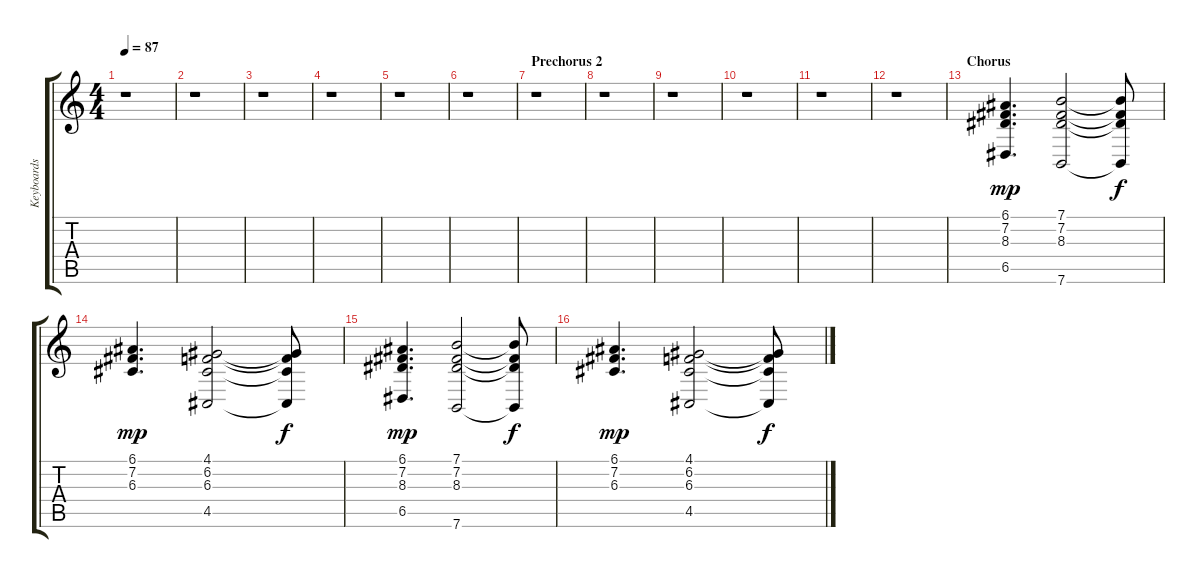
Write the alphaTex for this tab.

\track ("Keyboards (3)" "Keyboards ") {instrument synthbrass1}
\staff {score tabs}
\tuning (E4 B3 G3 D3 A2 E2) {hide}
\ts (4 4)
\tempo 87
\clef g2
\ks c
r.1{dy f} |
r.1 |
r.1 |
r.1 |
r.1 |
r.1 |
\section ("" "Prechorus 2")
r.1 |
r.1 |
r.1 |
r.1 |
r.1 |
r.1 |
\section ("" "Chorus")
(6.1 7.2 8.3 6.5).4{d dy mp} (7.1 7.2 8.3 7.6).2 (7.1{t} 7.2{t} 8.3{t} 7.6{t}).8{dy f} |
(6.1 7.2 6.3).4{d dy mp} (4.1 6.2 6.3 4.5).2 (4.1{t} 6.2{t} 6.3{t} 4.5{t}).8{dy f} |
(6.1 7.2 8.3 6.5).4{d dy mp} (7.1 7.2 8.3 7.6).2 (7.1{t} 7.2{t} 8.3{t} 7.6{t}).8{dy f} |
(6.1 7.2 6.3).4{d dy mp} (4.1 6.2 6.3 4.5).2 (4.1{t} 6.2{t} 6.3{t} 4.5{t}).8{dy f}
